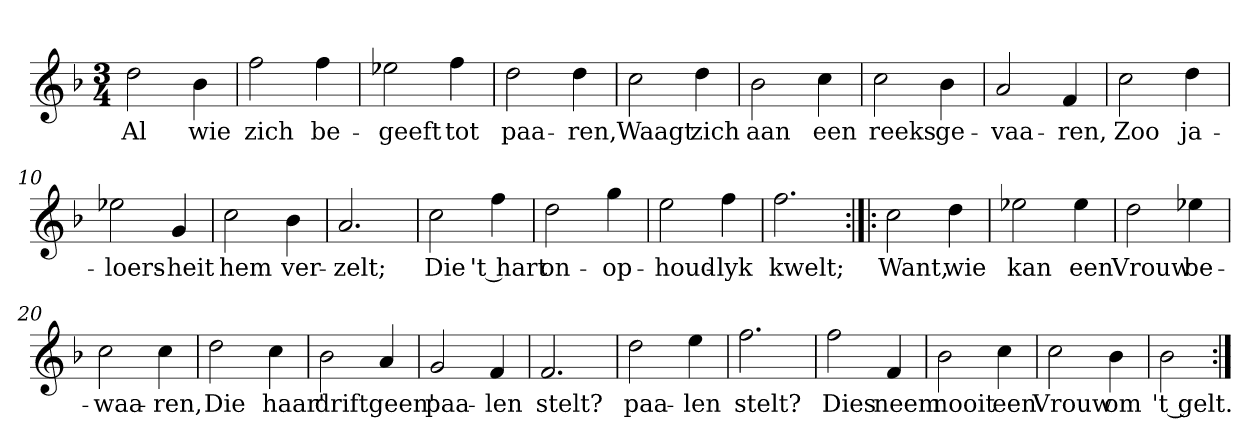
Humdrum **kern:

**kern	**text
*part1	*part1
*staff1	*staff1
*clefG2	*
*k[b-]	*
*B-:lyd	*
*M3/4	*
*MM120	*
=1	=1
2dd	Al
4b-	wie
=2	=2
2ff	zich
4ff	be-
=3	=3
2ee-X	-geeft
4ff	tot
=4	=4
2dd	paa-
4dd	-ren,
=5	=5
2cc	Waagt
4dd	zich
=6	=6
2b-	aan
4cc	een
=7	=7
2cc	reeks
4b-	ge-
=8	=8
2a	-vaa-
4f	-ren,
=9	=9
2cc	Zoo
4dd	ja-
=10	=10
2ee-X	-loers-
4g	-heit
=11	=11
2cc	hem
4b-	ver-
=12	=12
2.a	-zelt;
=13	=13
2cc	Die
4ff	't hart
=14	=14
2dd	on-
4gg	-op-
=15	=15
2ee	-houd-
4ff	-lyk
=16	=16
2.ff	kwelt;
=17:|!|:	=17:|!|:
2cc	Want,
4dd	wie
=18	=18
2ee-X	kan
4ee-	een
=19	=19
2dd	Vrouw
4ee-X	be-
=20	=20
2cc	-waa-
4cc	-ren,
=21	=21
2dd	Die
4cc	haar'
=22	=22
2b-	drift
4a	geen'
=23	=23
2g	paa-
4f	-len
=24	=24
2.f	stelt?
=25	=25
2dd	paa-
4ee	-len
=26	=26
2.ff	stelt?
=27	=27
2ff	Dies
4f	neem
=28	=28
2b-	nooit
4cc	een
=29	=29
2cc	Vrouw
4b-	om
=30	=30
2b-	't gelt.
=:|!	=:|!
*-	*-
